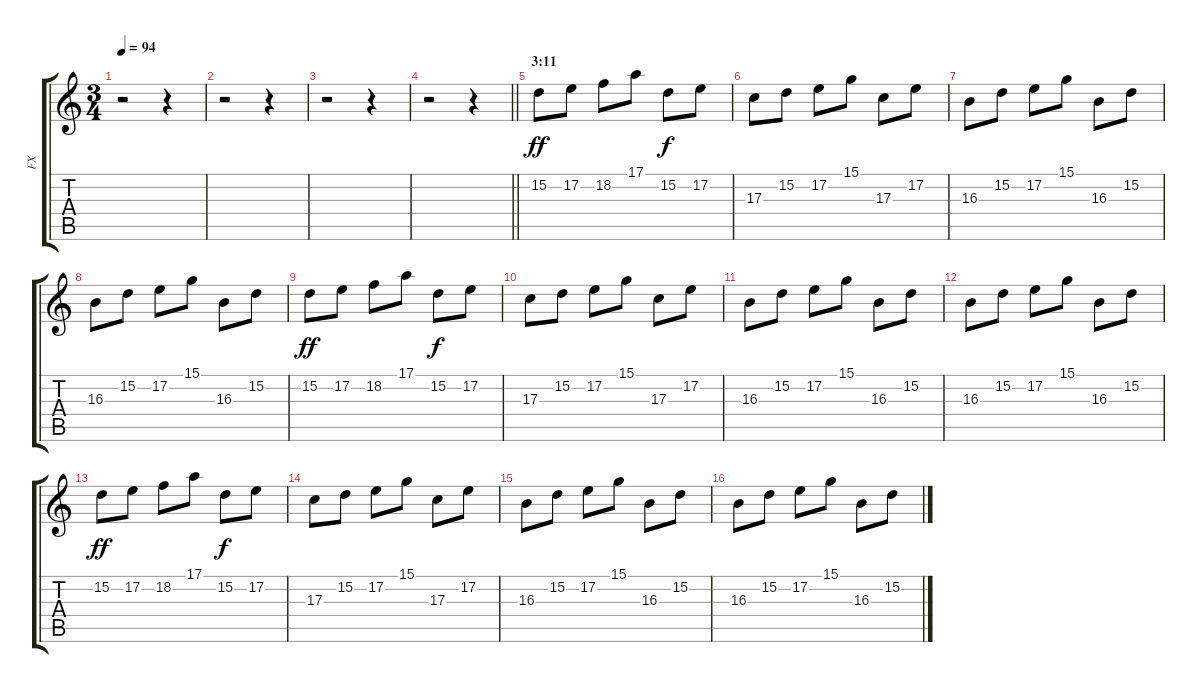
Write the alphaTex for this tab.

\track ("FX" "FX") {instrument pad7halo}
\staff {score tabs}
\tuning (E4 B3 G3 D3 A2 E2) {hide}
\ts (3 4)
\tempo 94
\clef g2
\ks c
r.2{dy f} r.4 |
r.2 r.4 |
r.2 r.4 |
\barLineRight lightlight
r.2 r.4 |
\section ("" "3:11")
15.2.8{dy ff} 17.2.8 18.2.8 17.1.8 15.2.8{dy f} 17.2.8 |
17.3.8 15.2.8 17.2.8 15.1.8 17.3.8 17.2.8 |
16.3.8 15.2.8 17.2.8 15.1.8 16.3.8 15.2.8 |
16.3.8 15.2.8 17.2.8 15.1.8 16.3.8 15.2.8 |
15.2.8{dy ff} 17.2.8 18.2.8 17.1.8 15.2.8{dy f} 17.2.8 |
17.3.8 15.2.8 17.2.8 15.1.8 17.3.8 17.2.8 |
16.3.8 15.2.8 17.2.8 15.1.8 16.3.8 15.2.8 |
16.3.8 15.2.8 17.2.8 15.1.8 16.3.8 15.2.8 |
15.2.8{dy ff} 17.2.8 18.2.8 17.1.8 15.2.8{dy f} 17.2.8 |
17.3.8 15.2.8 17.2.8 15.1.8 17.3.8 17.2.8 |
16.3.8 15.2.8 17.2.8 15.1.8 16.3.8 15.2.8 |
16.3.8 15.2.8 17.2.8 15.1.8 16.3.8 15.2.8
